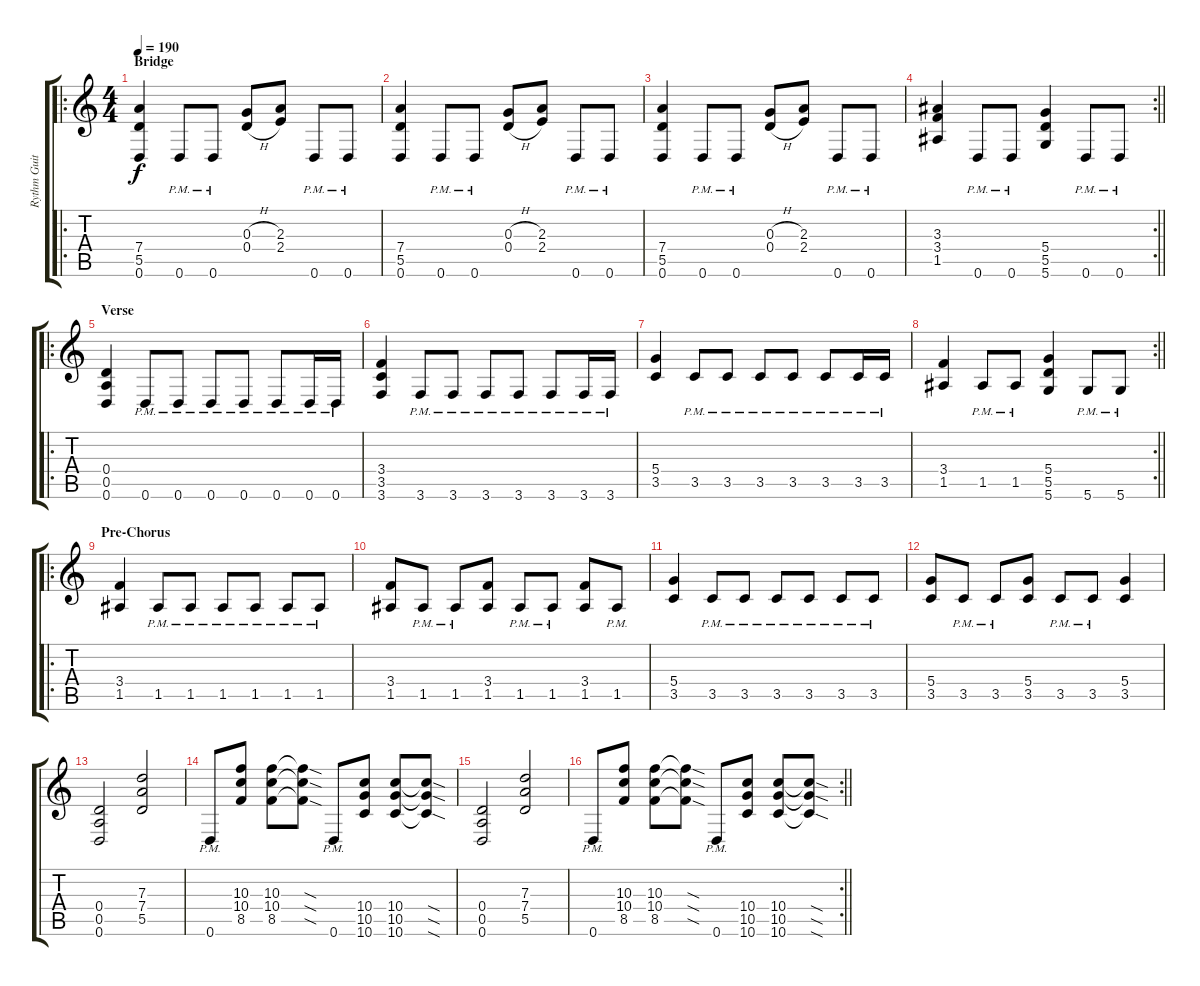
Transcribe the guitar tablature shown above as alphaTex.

\track ("Rythm Guitar I" "Rythm Guit") {instrument distortionguitar}
\staff {score tabs}
\tuning (E4 B3 G3 D3 A2 D2) {hide}
\ro
\ts (4 4)
\section ("" "Bridge")
\tempo 190
\clef g2
\ks c
(7.4 5.5 0.6).4{dy f} 0.6{pm}.8 0.6{pm}.8 (0.3{h} 0.4{h}).8 (2.3 2.4).8 0.6{pm}.8 0.6{pm}.8 |
(7.4 5.5 0.6).4 0.6{pm}.8 0.6{pm}.8 (0.3{h} 0.4{h}).8 (2.3 2.4).8 0.6{pm}.8 0.6{pm}.8 |
(7.4 5.5 0.6).4 0.6{pm}.8 0.6{pm}.8 (0.3{h} 0.4{h}).8 (2.3 2.4).8 0.6{pm}.8 0.6{pm}.8 |
\rc 2
\barLineRight lightlight
(3.3 3.4 1.5).4 0.6{pm}.8 0.6{pm}.8 (5.4 5.5 5.6).4 0.6{pm}.8 0.6{pm}.8 |
\ro
\section ("" "Verse")
(0.4 0.5 0.6).4 0.6{pm}.8 0.6{pm}.8 0.6{pm}.8 0.6{pm}.8 0.6{pm}.8 0.6{pm}.16 0.6{pm}.16 |
(3.4 3.5 3.6).4 3.6{pm}.8 3.6{pm}.8 3.6{pm}.8 3.6{pm}.8 3.6{pm}.8 3.6{pm}.16 3.6{pm}.16 |
(5.4 3.5).4 3.5{pm}.8 3.5{pm}.8 3.5{pm}.8 3.5{pm}.8 3.5{pm}.8 3.5{pm}.16 3.5{pm}.16 |
\rc 2
\barLineRight lightlight
(3.4 1.5).4 1.5{pm}.8 1.5{pm}.8 (5.4 5.5 5.6).4 5.6{pm}.8 5.6{pm}.8 |
\ro
\section ("" "Pre-Chorus")
(3.4 1.5).4 1.5{pm}.8 1.5{pm}.8 1.5{pm}.8 1.5{pm}.8 1.5{pm}.8 1.5{pm}.8 |
(3.4 1.5).8 1.5{pm}.8 1.5{pm}.8 (3.4 1.5).8 1.5{pm}.8 1.5{pm}.8 (3.4 1.5).8 1.5{pm}.8 |
(5.4 3.5).4 3.5{pm}.8 3.5{pm}.8 3.5{pm}.8 3.5{pm}.8 3.5{pm}.8 3.5{pm}.8 |
(5.4 3.5).8 3.5{pm}.8 3.5{pm}.8 (5.4 3.5).8 3.5{pm}.8 3.5{pm}.8 (5.4 3.5).4 |
(0.4 0.5 0.6).2 (7.3 7.4 5.5).2 |
0.6{pm}.8 (10.3 10.4 8.5).8 (10.3 10.4 8.5).8 (10.3{sod t} 10.4{sod t} 8.5{sod t}).8 0.6{pm}.8 (10.4 10.5 10.6).8 (10.4 10.5 10.6).8 (10.4{sod t} 10.5{sod t} 10.6{sod t}).8 |
(0.4 0.5 0.6).2 (7.3 7.4 5.5).2 |
\rc 2
\barLineRight lightlight
0.6{pm}.8 (10.3 10.4 8.5).8 (10.3 10.4 8.5).8 (10.3{sod t} 10.4{sod t} 8.5{sod t}).8 0.6{pm}.8 (10.4 10.5 10.6).8 (10.4 10.5 10.6).8 (10.4{sod t} 10.5{sod t} 10.6{sod t}).8
